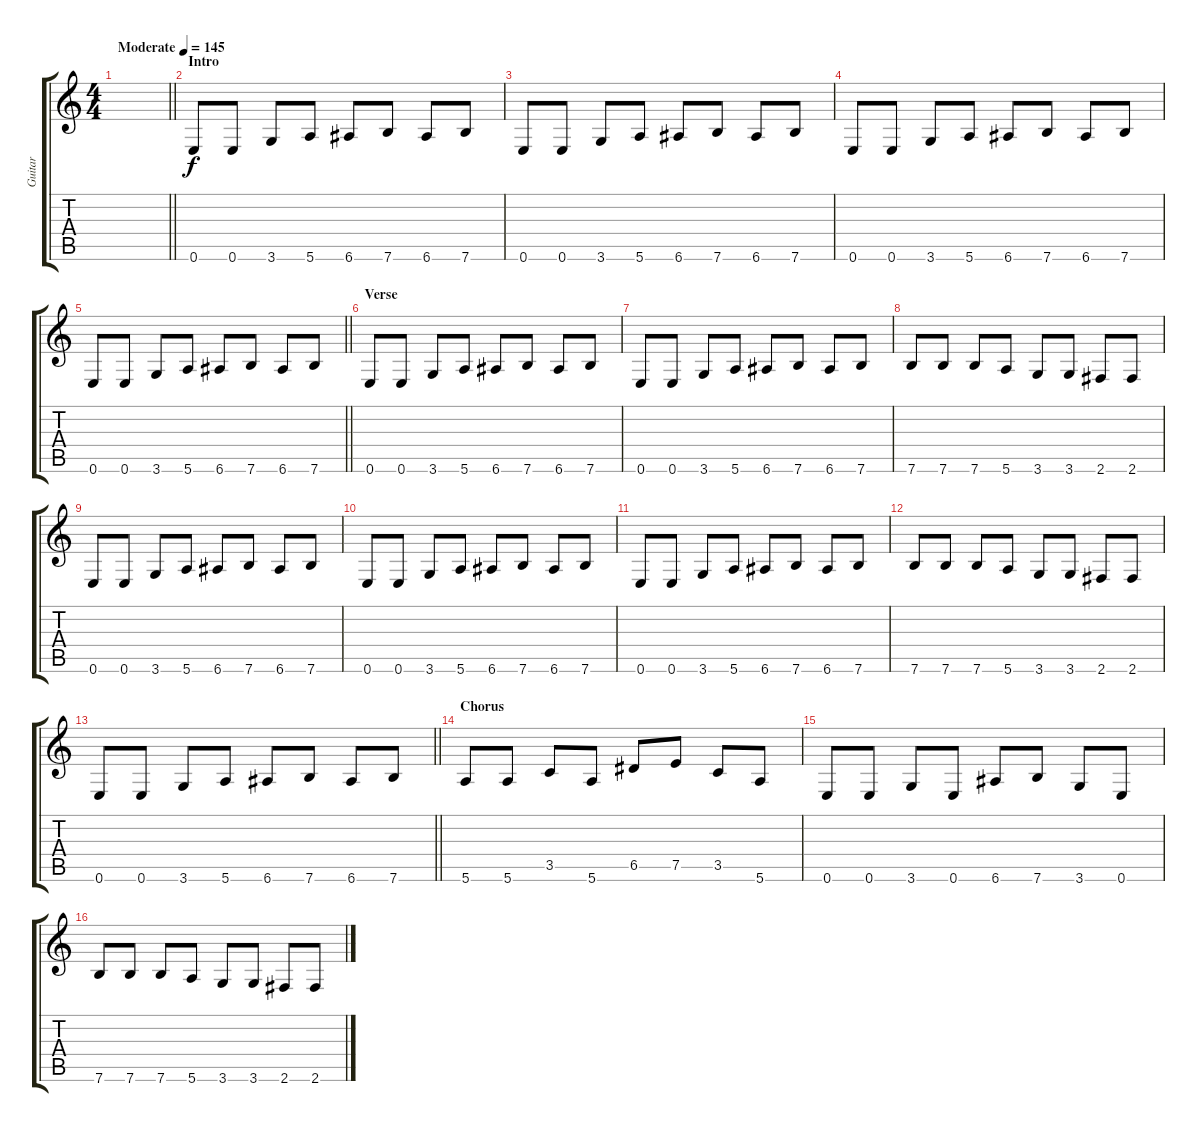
\track ("Guitar" "Guitar") {instrument electricguitarmuted}
\staff {score tabs}
\tuning (E4 B3 G3 D3 A2 E2) {hide}
\ts (4 4)
\tempo (145 "Moderate")
\clef g2
\barLineRight lightlight
\ks c
|
\section ("" "Intro")
0.6.8 0.6.8 3.6.8 5.6.8 6.6.8 7.6.8 6.6.8 7.6.8 |
0.6.8 0.6.8 3.6.8 5.6.8 6.6.8 7.6.8 6.6.8 7.6.8 |
0.6.8 0.6.8 3.6.8 5.6.8 6.6.8 7.6.8 6.6.8 7.6.8 |
\barLineRight lightlight
0.6.8 0.6.8 3.6.8 5.6.8 6.6.8 7.6.8 6.6.8 7.6.8 |
\section ("" "Verse")
0.6.8 0.6.8 3.6.8 5.6.8 6.6.8 7.6.8 6.6.8 7.6.8 |
0.6.8 0.6.8 3.6.8 5.6.8 6.6.8 7.6.8 6.6.8 7.6.8 |
7.6.8 7.6.8 7.6.8 5.6.8 3.6.8 3.6.8 2.6.8 2.6.8 |
0.6.8 0.6.8 3.6.8 5.6.8 6.6.8 7.6.8 6.6.8 7.6.8 |
0.6.8 0.6.8 3.6.8 5.6.8 6.6.8 7.6.8 6.6.8 7.6.8 |
0.6.8 0.6.8 3.6.8 5.6.8 6.6.8 7.6.8 6.6.8 7.6.8 |
7.6.8 7.6.8 7.6.8 5.6.8 3.6.8 3.6.8 2.6.8 2.6.8 |
\barLineRight lightlight
0.6.8 0.6.8 3.6.8 5.6.8 6.6.8 7.6.8 6.6.8 7.6.8 |
\section ("" "Chorus")
5.6.8 5.6.8 3.5.8 5.6.8 6.5.8 7.5.8 3.5.8 5.6.8 |
0.6.8 0.6.8 3.6.8 0.6.8 6.6.8 7.6.8 3.6.8 0.6.8 |
7.6.8 7.6.8 7.6.8 5.6.8 3.6.8 3.6.8 2.6.8 2.6.8
